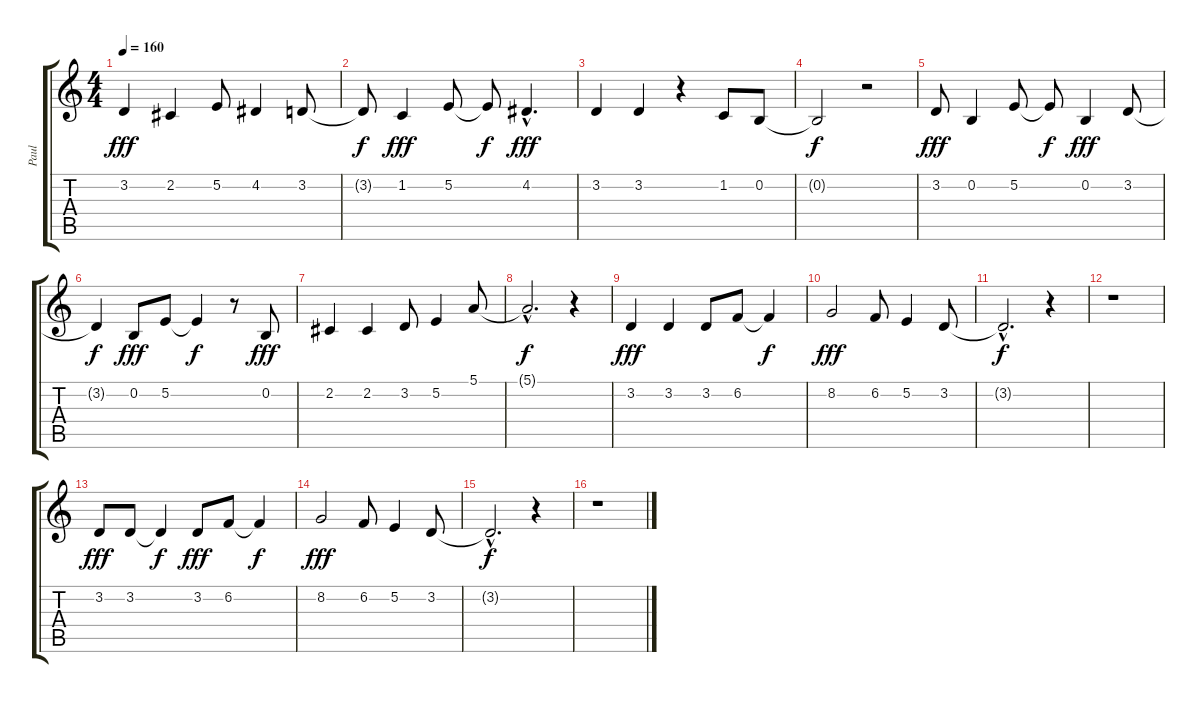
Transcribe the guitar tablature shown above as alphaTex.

\track ("Paul" "Paul") {instrument tenorsax}
\staff {score tabs}
\tuning (E4 B3 G3 D3 A2 E2) {hide}
\ts (4 4)
\tempo 160
\clef g2
\ks c
3.2.4{dy fff instrument tenorsax} 2.2.4 5.2.8 4.2.4 3.2.8 |
3.2{t}.8{dy f} 1.2.4{dy fff} 5.2.8 5.2{t}.8{dy f} 4.2{hac}.4{d dy fff} |
3.2.4 3.2.4 r.4 1.2.8 0.2.8 |
0.2{t}.2{dy f} r.2 |
3.2.8{dy fff} 0.2.4 5.2.8 5.2{t}.8{dy f} 0.2.4{dy fff} 3.2.8 |
3.2{t}.4{dy f} 0.2.8{dy fff} 5.2.8 5.2{t}.4{dy f} r.8 0.2.8{dy fff} |
2.2.4 2.2.4 3.2.8 5.2.4 5.1.8 |
5.1{hac t}.2{d dy f} r.4 |
3.2.4{txt " " dy fff instrument tenorsax} 3.2.4{txt " "} 3.2.8{txt " "} 6.2.8 6.2{t}.4{dy f} |
8.2.2{dy fff} 6.2.8 5.2.4 3.2.8 |
3.2{hac t}.2{d dy f} r.4 |
r.1 |
3.2.8{dy fff} 3.2.8 3.2{t}.4{dy f} 3.2.8{dy fff} 6.2.8 6.2{t}.4{dy f} |
8.2.2{dy fff} 6.2.8 5.2.4 3.2.8 |
3.2{hac t}.2{d dy f} r.4 |
r.1
